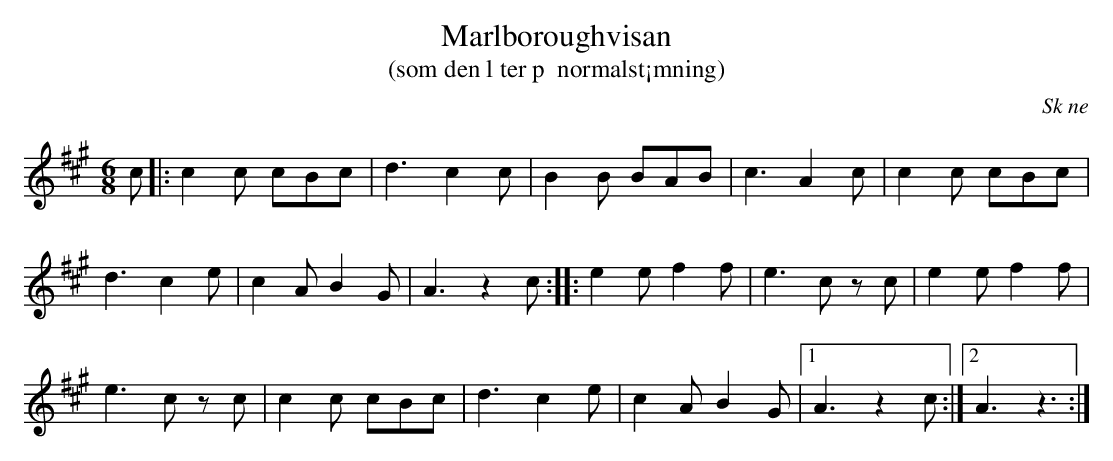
X:1
T:Marlboroughvisan
T:(som den l ter p  normalst¡mning)
O:Sk ne
M:6/8
L:1/8
Q:160
K:A
c |: c2 c cBc | d3 c2 c | B2 B BAB | c3 A2 c | c2 c cBc |
d3 c2 e | c2 A B2 G | A3 z2 c :: e2 e f2 f | e3 cz c | e2 e f2 f |
e3 cz c | c2 c cBc | d3 c2 e | c2 A B2 G |1 A3 z2 c :|2 A3 z3 :|
